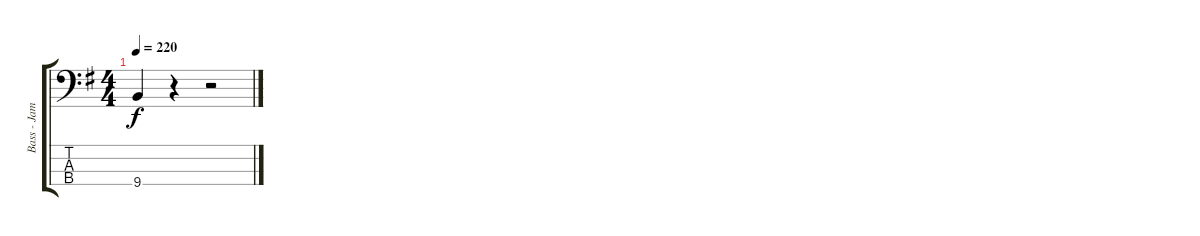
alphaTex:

\track ("Bass - James Johnston" "Bass - Jam") {instrument electricbassfinger}
\staff {score tabs}
\tuning (G2 D2 A1 D1) {hide}
\ts (4 4)
\tempo 220
\clef f4
\ks eminor
9.4{t}.4{dy f} r.4 r.2
